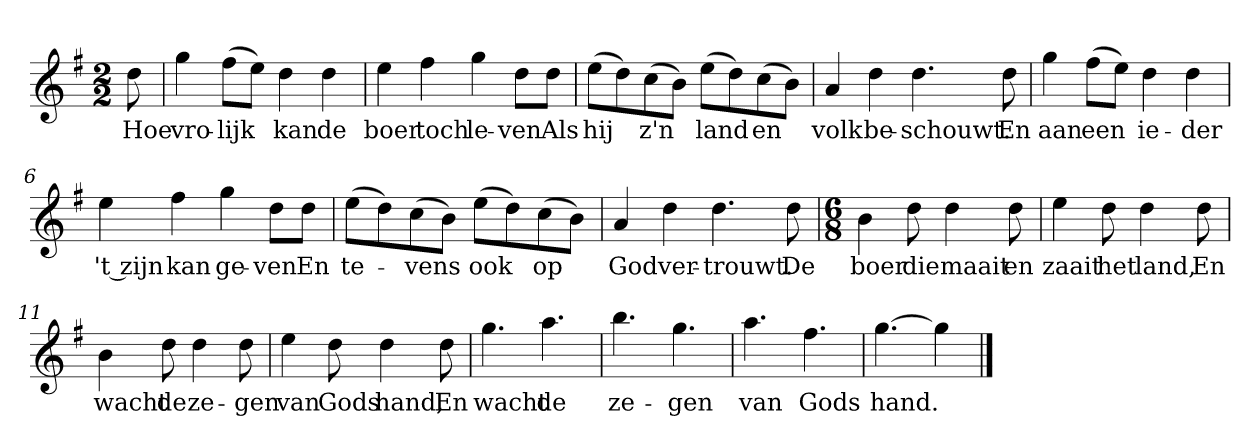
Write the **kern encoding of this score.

**kern	**text
*part1	*part1
*staff1	*staff1
*clefG2	*
*k[f#]	*
*G:	*
*M2/2	*
*MM120	*
=	=
8dd	Hoe
=1	=1
4gg	vro-
(8ff#\L	-lijk
8ee\J)	.
4dd	kan
4dd	de
=2	=2
4ee	boer
4ff#	toch
4gg	le-
8dd\L	-ven
8dd\J	Als
=3	=3
(8ee\L	hij
8dd\)	.
(8cc\	z'n
8b\J)	.
(8ee\L	land
8dd\)	.
(8cc\	en
8b\J)	.
=4	=4
4a	volk
4dd	be-
4.dd	-schouwt.
8dd	En
=5	=5
4gg	aan
(8ff#\L	een
8ee\J)	.
4dd	ie-
4dd	-der
=6	=6
4ee	't zijn
4ff#	kan
4gg	ge-
8dd\L	-ven
8dd\J	En
=7	=7
(8ee\L	te-
8dd\)	.
(8cc\	-vens
8b\J)	.
(8ee\L	ook
8dd\)	.
(8cc\	op
8b\J)	.
=8	=8
4a	God
4dd	ver-
4.dd	-trouwt.
8dd	De
=9	=9
*M6/8	*
4b	boer
8dd	die
4dd	maait
8dd	en
=10	=10
4ee	zaait
8dd	het
4dd	land,
8dd	En
=11	=11
4b	wacht
8dd	de
4dd	ze-
8dd	-gen
=12	=12
4ee	van
8dd	Gods
4dd	hand,
8dd	En
=13	=13
4.gg	wacht
4.aa	de
=14	=14
4.bb	ze-
4.gg	-gen
=15	=15
4.aa	van
4.ff#	Gods
=16	=16
[4.gg	hand.
4gg]	.
==	==
*-	*-
